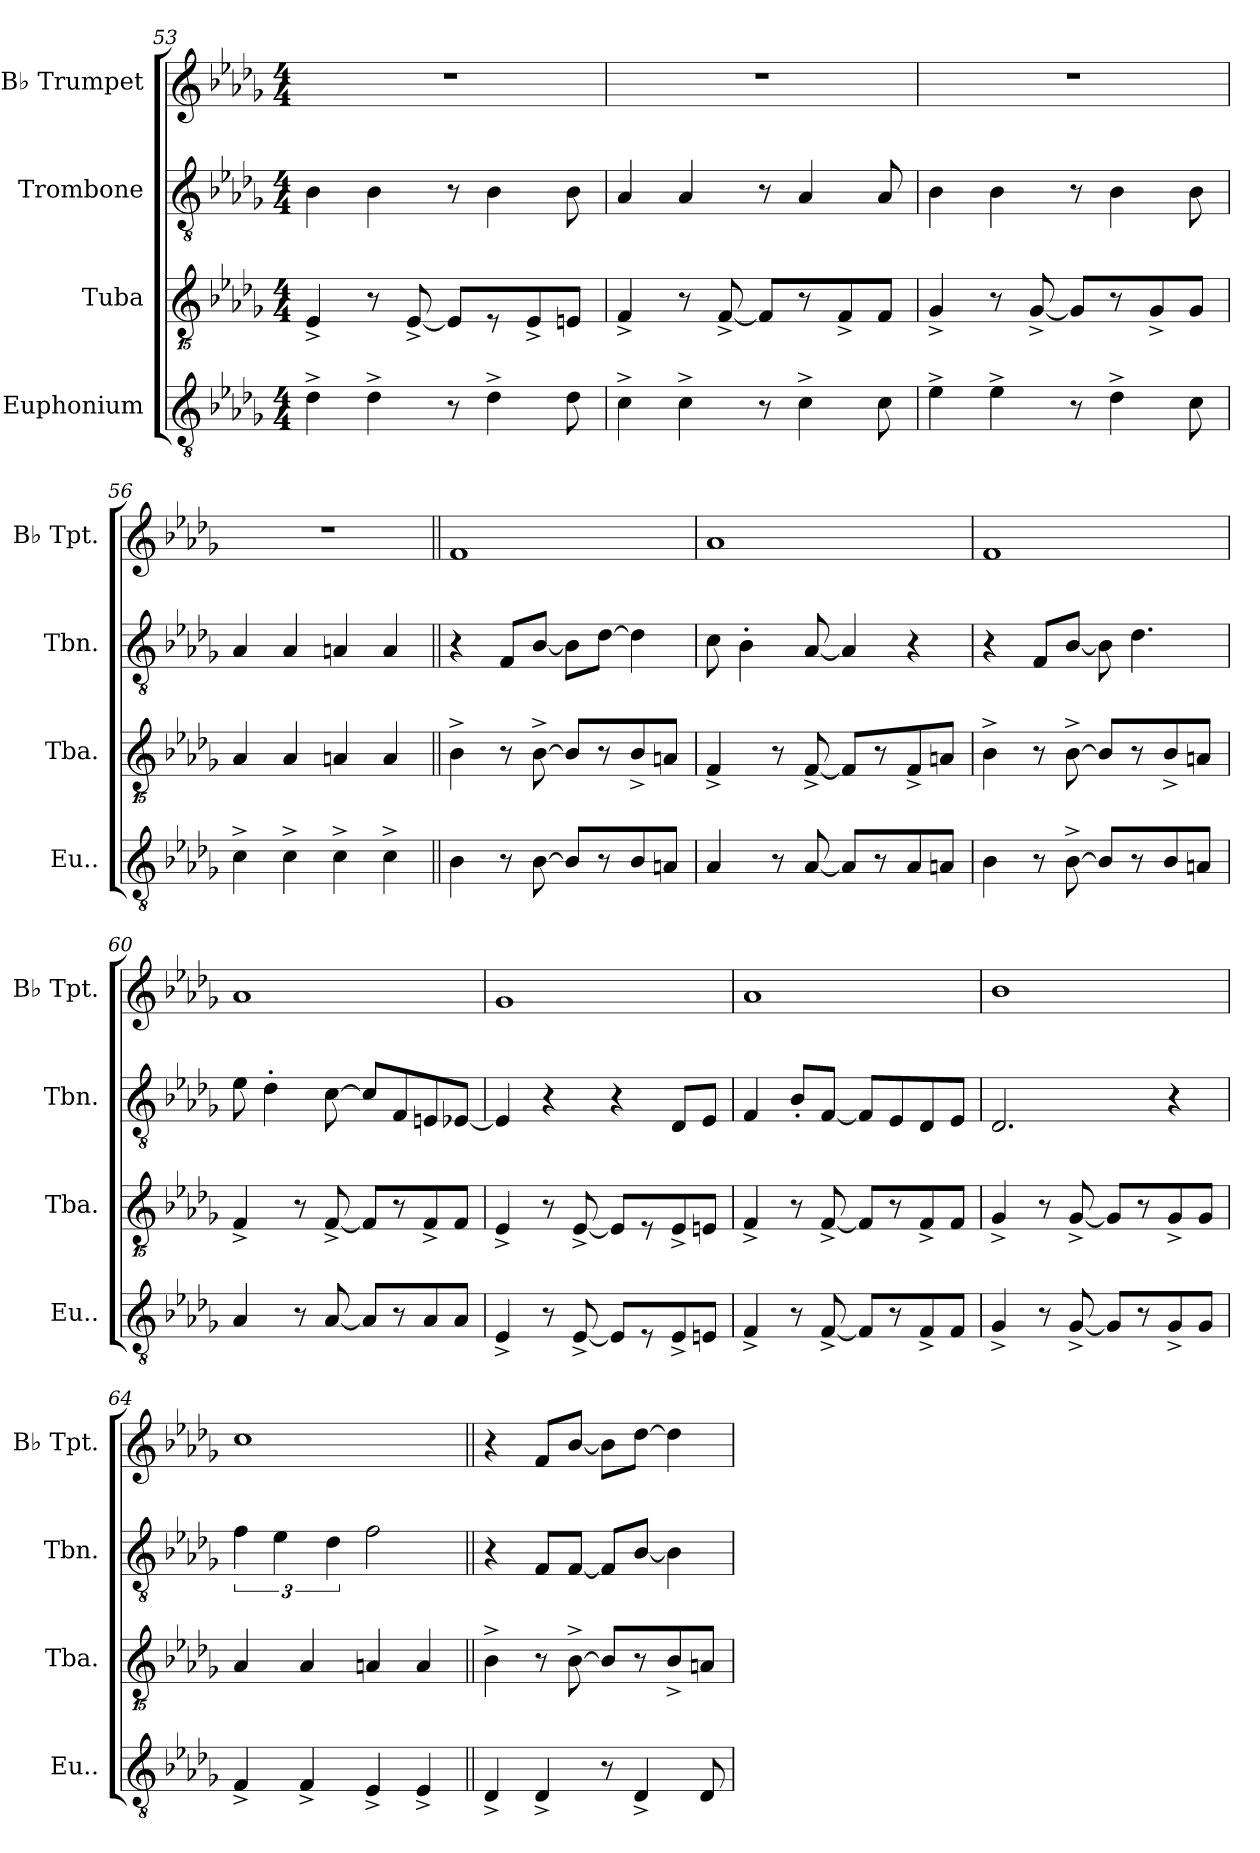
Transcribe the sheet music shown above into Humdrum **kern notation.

**kern	**kern	**kern	**kern
*part4	*part3	*part2	*part1
*staff4	*staff3	*staff2	*staff1
*I"Euphonium	*I"Tuba	*I"Trombone	*I"B♭ Trumpet
*I'Eu..	*I'Tba.	*I'Tbn.	*I'B♭ Tpt.
*clefGv2	*clefGvv2	*clefGv2	*clefG2
*k[b-e-a-d-g-]	*k[b-e-a-d-g-]	*k[b-e-a-d-g-]	*k[b-e-a-d-g-]
*M4/4	*M4/4	*M4/4	*M4/4
=53	=53	=53	=53
4d-^	4EE-^	4B-	1r
4d-^	8r	4B-	.
.	[8EE-^	.	.
8r	8EE-L]	8r	.
4d-^	8r	4B-	.
.	8EE-^	.	.
8d-	8EEnJ	8B-	.
=54	=54	=54	=54
4c^	4FF^	4A-	1r
4c^	8r	4A-	.
.	[8FF^	.	.
8r	8FFL]	8r	.
4c^	8r	4A-	.
.	8FF^	.	.
8c	8FFJ	8A-	.
=55	=55	=55	=55
4e-^	4GG-^	4B-	1r
4e-^	8r	4B-	.
.	[8GG-^	.	.
8r	8GG-L]	8r	.
4d-^	8r	4B-	.
.	8GG-^	.	.
8c	8GG-J	8B-	.
=56	=56	=56	=56
4c^	4AA-	4A-	1r
4c^	4AA-	4A-	.
4c^	4AAn	4An	.
4c^	4AA	4A	.
=57||	=57||	=57||	=57||
4B-	4BB-^	4r	1f
8r	8r	8FL	.
[8B-	[8BB-^	[8B-J	.
8B-L]	8BB-L]	8B-L]	.
8r	8r	[8d-J	.
8B-	8BB-^	4d-]	.
8AnJ	8AAnJ	.	.
=58	=58	=58	=58
4A-	4FF^	8c	1a-
.	.	4B-'	.
8r	8r	.	.
[8A-	[8FF^	[8A-	.
8A-L]	8FFL]	4A-]	.
8r	8r	.	.
8A-	8FF^	4r	.
8AnJ	8AAnJ	.	.
=59	=59	=59	=59
4B-	4BB-^	4r	1f
8r	8r	8FL	.
[8B-^	[8BB-^	[8B-J	.
8B-L]	8BB-L]	8B-]	.
8r	8r	4.d-	.
8B-	8BB-^	.	.
8AnJ	8AAnJ	.	.
=60	=60	=60	=60
4A-	4FF^	8e-	1a-
.	.	4d-'	.
8r	8r	.	.
[8A-	[8FF^	[8c	.
8A-L]	8FFL]	8cL]	.
8r	8r	8F	.
8A-	8FF^	8En	.
8A-J	8FFJ	[8E-XJ	.
=61	=61	=61	=61
4E-^	4EE-^	4E-]	1g-
8r	8r	4r	.
[8E-^	[8EE-^	.	.
8E-L]	8EE-L]	4r	.
8r	8r	.	.
8E-^	8EE-^	8D-L	.
8EnJ	8EEnJ	8E-J	.
=62	=62	=62	=62
4F^	4FF^	4F	1a-
8r	8r	8B-'L	.
[8F^	[8FF^	[8FJ	.
8FL]	8FFL]	8FL]	.
8r	8r	8E-	.
8F^	8FF^	8D-	.
8FJ	8FFJ	8E-J	.
=63	=63	=63	=63
4G-^	4GG-^	2.D-	1b-
8r	8r	.	.
[8G-^	[8GG-^	.	.
8G-L]	8GG-L]	.	.
8r	8r	.	.
8G-^	8GG-^	4r	.
8G-J	8GG-J	.	.
=64	=64	=64	=64
4F^	4AA-	6f	1cc
.	.	6e-	.
4F^	4AA-	.	.
.	.	6d-	.
4E-^	4AAn	2f	.
4E-^	4AA	.	.
=65||	=65||	=65||	=65||
4D-^	4BB-^	4r	4r
4D-^	8r	8FL	8fL
.	[8BB-^	[8FJ	[8b-J
8r	8BB-L]	8FL]	8b-L]
4D-^	8r	[8B-J	[8dd-J
.	8BB-^	4B-]	4dd-]
8D-	8AAnJ	.	.
=	=	=	=
*-	*-	*-	*-
